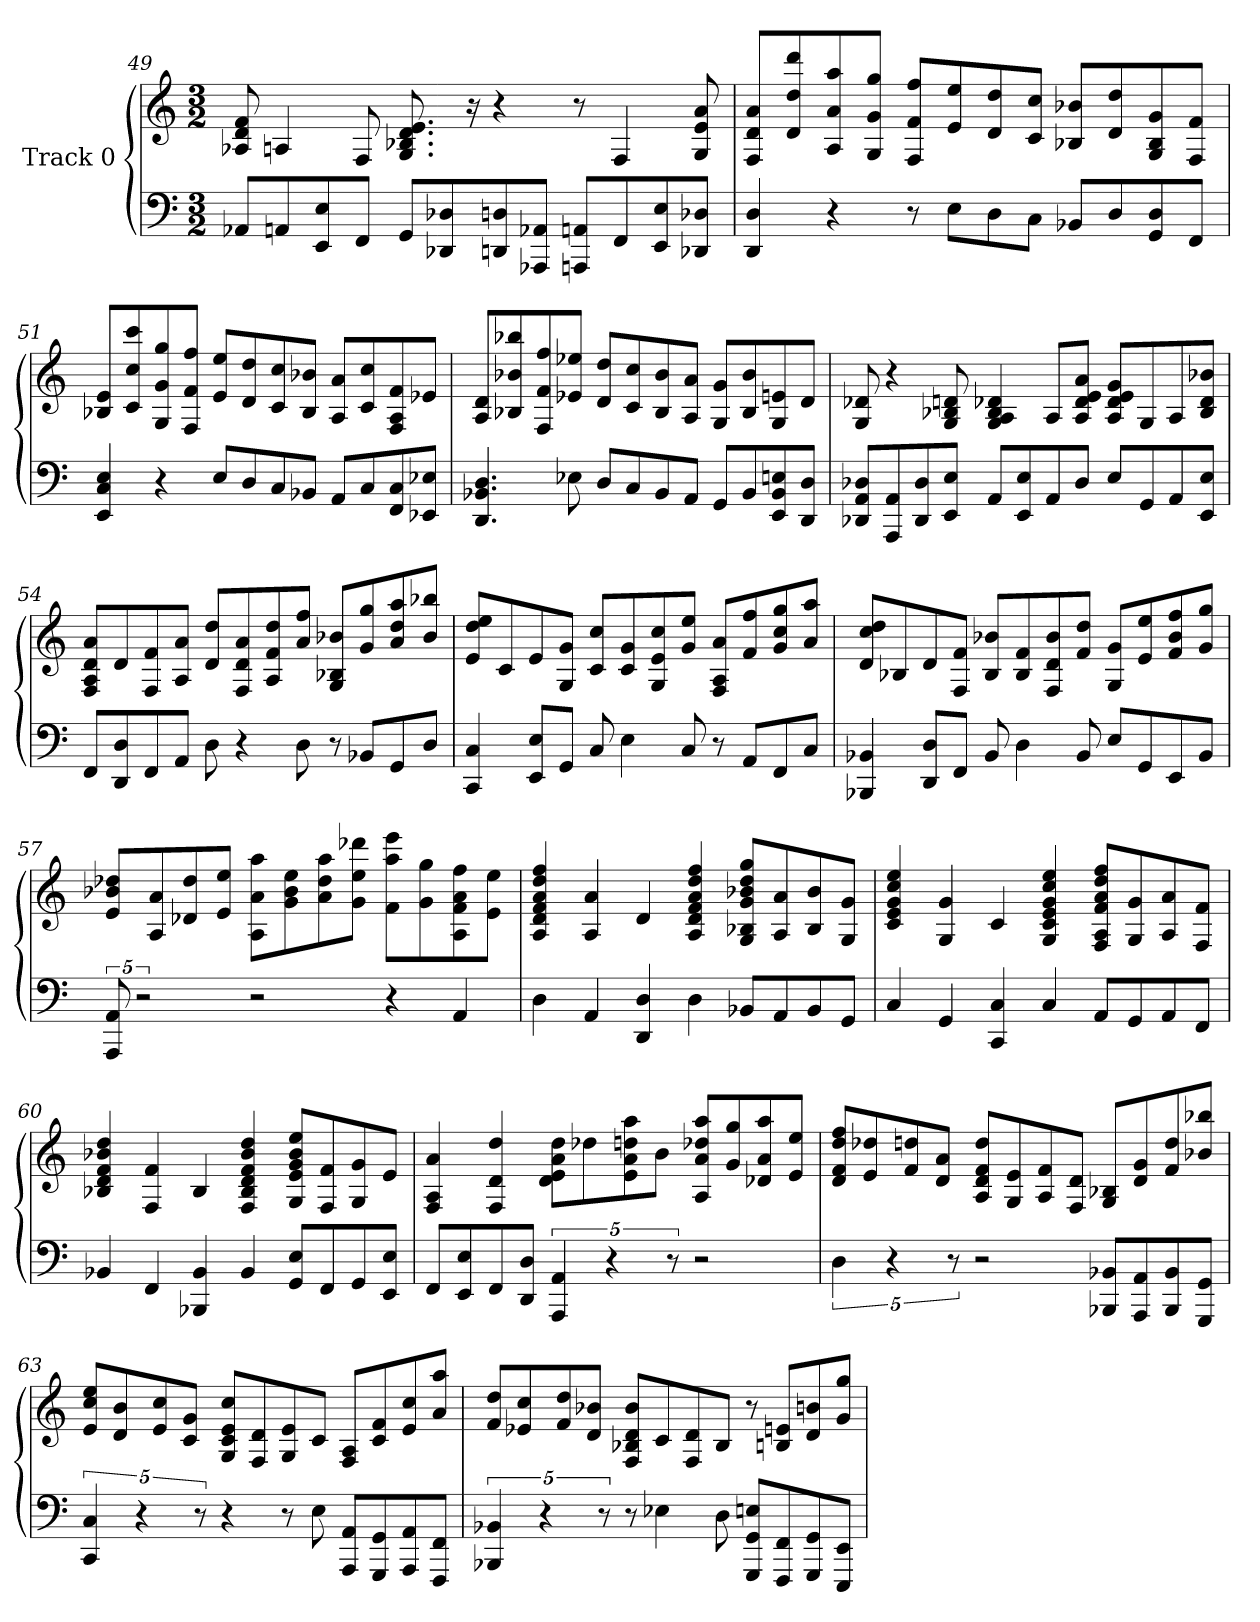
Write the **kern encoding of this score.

**kern	**kern
*part2	*part1
*staff2	*staff1
*	*I"Track 0
*clefF4	*clefG2
*k[]	*k[]
*C:	*C:
*M3/2	*M3/2
=49	=49
8AA-X/L	8A-X/ 8d/ 8f/
8AAn/	4An/
8EE/ 8E/	.
8FF/J	8F/
8GG/L	8.G/ 8.B-X/ 8.d/ 8.e/
8DD-X/ 8D-X/	.
.	16r
8DDn/ 8Dn/	4r
8AAA-X/ 8AA-X/J	.
8AAAn/ 8AAn/L	8r
8FF/	4F/
8EE/ 8E/	.
8DD-X/ 8D-X/J	8G/ 8e/ 8a/
=50	=50
4DD/ 4D/	8F/ 8d/ 8a/L
.	8d/ 8dd/ 8ddd/
4r	8A/ 8a/ 8aa/
.	8G/ 8g/ 8gg/J
8r	8F/ 8f/ 8ff/L
8E\L	8e/ 8ee/
8D\	8d/ 8dd/
8C\J	8c/ 8cc/J
8BB-X/L	8B-X/ 8b-X/L
8D/	8d/ 8dd/
8GG/ 8D/	8G/ 8B-/ 8g/
8FF/J	8F/ 8f/J
!!LO:LB:g=z
=51	=51
4EE/ 4C/ 4E/	8B-X/ 8e/L
.	8c/ 8cc/ 8ccc/
4r	8G/ 8g/ 8gg/
.	8F/ 8f/ 8ff/J
8E/L	8e/ 8ee/L
8D/	8d/ 8dd/
8C/	8c/ 8cc/
8BB-X/J	8B-/ 8b-X/J
8AA/L	8A/ 8a/L
8C/	8c/ 8cc/
8FF/ 8C/	8F/ 8A/ 8f/
8EE-X/ 8E-X/J	8e-X/J
=52	=52
4.DD/ 4.BB-X/ 4.D/	8A/ 8d/L
.	8B-X/ 8b-X/ 8bb-X/
.	8F/ 8f/ 8ff/
8E-X\	8e-X/ 8ee-X/J
8D/L	8d/ 8dd/L
8C/	8c/ 8cc/
8BB-/	8B-/ 8b-/
8AA/J	8A/ 8a/J
8GG/L	8G/ 8g/L
8BB-/	8B-/ 8b-/
8EE/ 8BB-/ 8En/	8G/ 8en/
8DD/ 8D/J	8d/J
=53	=53
8DD-X/ 8AA/ 8D-X/L	8G/ 8d-X/
8AAA/ 8AA/	4r
8DD-/ 8D-/	.
8EE/ 8E/J	8G/ 8B-X/ 8dn/
8AA/L	4G/ 4A/ 4B-/ 4d-X/
8EE/ 8E/	.
8AA/	8A/L
8D-/J	8A/ 8d-/ 8e/ 8a/J
8E/L	8A/ 8d-/ 8e/ 8g/L
8GG/	8G/
8AA/	8A/
8EE/ 8E/J	8B-/ 8d-/ 8b-X/J
!!LO:PB:g=z
=54	=54
8FF/L	8F/ 8A/ 8d/ 8a/L
8DD/ 8D/	8d/
8FF/	8F/ 8f/
8AA/J	8A/ 8a/J
8D\	8d/ 8dd/L
4r	8F/ 8d/ 8a/
.	8A/ 8f/ 8dd/
8D\	8a/ 8ff/J
8r	8G/ 8B-X/ 8b-X/L
8BB-X/L	8g/ 8gg/
8GG/	8a/ 8dd/ 8aa/
8D/J	8b-/ 8bb-X/J
=55	=55
4CC/ 4C/	8e/ 8dd/ 8ee/L
.	8c/
8EE/ 8E/L	8e/
8GG/J	8G/ 8g/J
8C/	8c/ 8cc/L
4E\	8c/ 8g/
.	8G/ 8e/ 8cc/
8C/	8g/ 8ee/J
8r	8F/ 8A/ 8a/L
8AA/L	8f/ 8ff/
8FF/	8g/ 8cc/ 8gg/
8C/J	8a/ 8aa/J
=56	=56
4BBB-X/ 4BB-X/	8d/ 8cc/ 8dd/L
.	8B-X/
8DD/ 8D/L	8d/
8FF/J	8F/ 8f/J
8BB-/	8B-/ 8b-X/L
4D\	8B-/ 8f/
.	8F/ 8d/ 8b-/
8BB-/	8f/ 8dd/J
8E/L	8G/ 8g/L
8GG/	8e/ 8ee/
8EE/	8f/ 8b-/ 8ff/
8BB-/J	8g/ 8gg/J
!!LO:LB:g=z
=57	=57
10AAA/ 10AA/	8e/ 8b-X/ 8dd-X/L
5%2r	.
.	8A/ 8a/
.	8d-X/ 8dd-/
.	8e/ 8ee/J
2r	8A\ 8a\ 8aa\L
.	8g\ 8b-\ 8ee\
.	8a\ 8dd-\ 8aa\
.	8g\ 8ee\ 8ddd-X\J
4r	8f\ 8aa\ 8eee\L
.	8g\ 8gg\
4AA/	8A\ 8f\ 8a\ 8ff\
.	8e\ 8ee\J
=58	=58
4D\	4A/ 4d/ 4f/ 4a/ 4dd/ 4ff/
4AA/	4A/ 4a/
4DD/ 4D/	4d/
4D\	4A/ 4d/ 4f/ 4a/ 4dd/ 4ff/
8BB-X/L	8G/ 8B-X/ 8g/ 8b-X/ 8dd/ 8gg/L
8AA/	8A/ 8a/
8BB-/	8B-/ 8b-/
8GG/J	8G/ 8g/J
=59	=59
4C/	4c/ 4e/ 4g/ 4cc/ 4ee/
4GG/	4G/ 4g/
4CC/ 4C/	4c/
4C/	4G/ 4c/ 4e/ 4g/ 4cc/ 4ee/
8AA/L	8F/ 8A/ 8f/ 8a/ 8dd/ 8ff/L
8GG/	8G/ 8g/
8AA/	8A/ 8a/
8FF/J	8F/ 8f/J
!!LO:PB:g=z
=60	=60
4BB-X/	4B-X/ 4d/ 4f/ 4b-X/ 4dd/
4FF/	4F/ 4f/
4BBB-X/ 4BB-/	4B-/
4BB-/	4F/ 4B-/ 4d/ 4f/ 4b-/ 4dd/
8GG/ 8E/L	8G/ 8e/ 8g/ 8b-/ 8ee/L
8FF/	8F/ 8f/
8GG/	8G/ 8g/
8EE/ 8E/J	8e/J
=61	=61
8FF/L	4F/ 4A/ 4a/
8EE/ 8E/	.
8FF/	4F/ 4d/ 4dd/
8DD/ 8D/J	.
5AAA/ 5AA/	8d\ 8e\ 8a\ 8dd\L
.	8dd-X\
5r	.
.	8e\ 8a\ 8ddn\ 8aa\
.	8b\J
10r	.
2r	8A/ 8a/ 8dd-X/ 8aa/L
.	8g/ 8gg/
.	8d-X/ 8a/ 8aa/
.	8e/ 8ee/J
=62	=62
5D\	8d/ 8f/ 8dd/ 8ff/L
.	8e/ 8dd-X/
5r	.
.	8f/ 8ddn/
.	8d/ 8a/J
10r	.
2r	8A/ 8d/ 8f/ 8dd/L
.	8G/ 8e/
.	8A/ 8f/
.	8F/ 8d/J
8BBB-X/ 8BB-X/L	8G/ 8B-X/L
8AAA/ 8AA/	8d/ 8g/
8BBB-/ 8BB-/	8f/ 8dd/
8GGG/ 8GG/J	8b-X/ 8bb-X/J
!!LO:LB:g=z
=63	=63
5CC/ 5C/	8e/ 8cc/ 8ee/L
.	8d/ 8b/
5r	.
.	8e/ 8cc/
.	8c/ 8g/J
10r	.
4r	8G/ 8c/ 8e/ 8cc/L
.	8F/ 8d/
8r	8G/ 8e/
8E\	8c/J
8AAA/ 8AA/L	8F/ 8A/L
8GGG/ 8GG/	8c/ 8f/
8AAA/ 8AA/	8e/ 8cc/
8FFF/ 8FF/J	8a/ 8aa/J
=64	=64
5BBB-X/ 5BB-X/	8f/ 8dd/L
.	8e-X/ 8cc/
5r	.
.	8f/ 8dd/
.	8d/ 8b-X/J
10r	.
8r	8F/ 8B-X/ 8d/ 8b-/L
4E-X\	8c/
.	8F/ 8d/
8D\	8B-/J
8GGG/ 8GG/ 8En/L	8r
8FFF/ 8FF/	8Bn/ 8en/L
8GGG/ 8GG/	8d/ 8bn/
8EEE/ 8EE/J	8g/ 8gg/J
=	=
*-	*-
